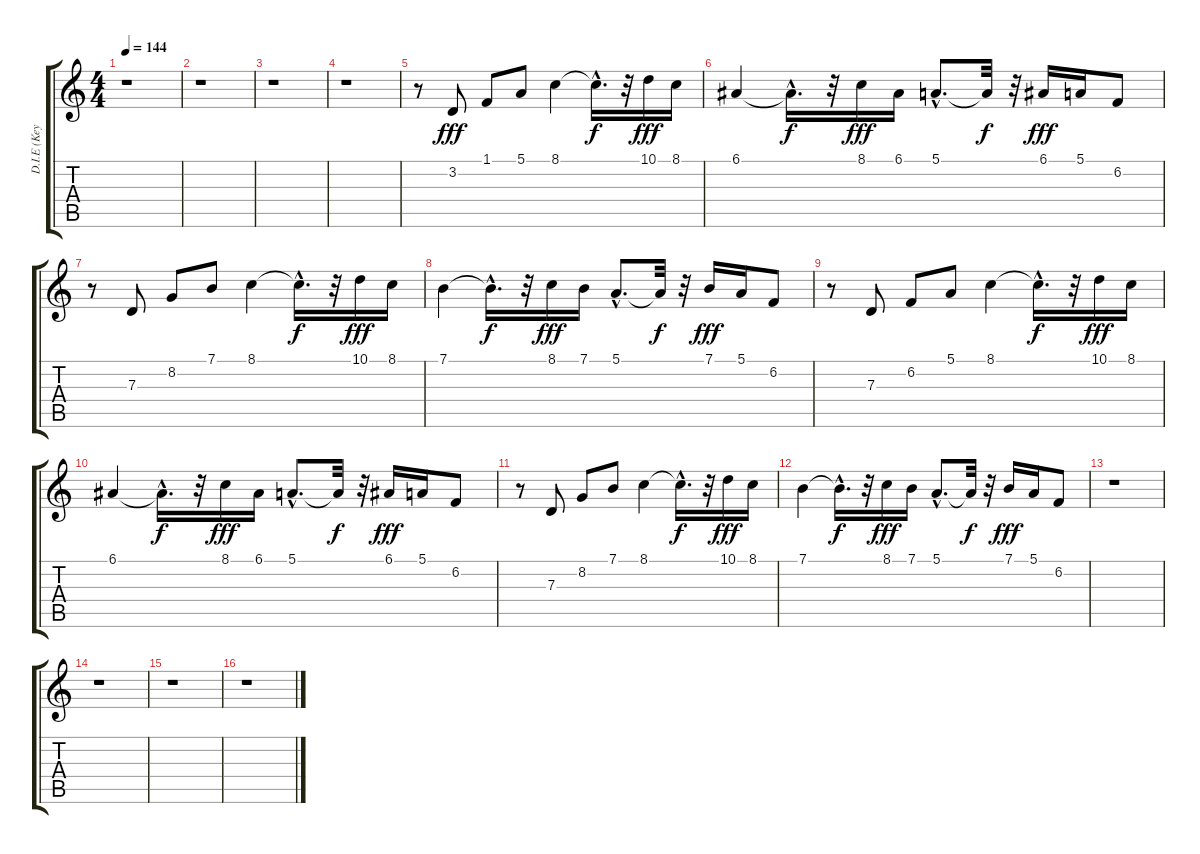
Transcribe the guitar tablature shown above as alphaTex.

\track ("D.I.E (Keyboards)" "D.I.E (Key") {instrument acousticgrandpiano}
\staff {score tabs}
\tuning (E4 B3 G3 D3 A2 E2) {hide}
\ts (4 4)
\tempo 144
\clef g2
\ks c
r.1{dy fff} |
r.1 |
r.1 |
r.1 |
r.8 3.2.8 1.1.8 5.1.8 8.1.4 8.1{hac t}.16{d dy f} r.32 10.1.16{dy fff} 8.1.16 |
6.1.4 6.1{hac t}.16{d dy f} r.32 8.1.16{dy fff} 6.1.16 5.1{hac}.8{d} 5.1{t}.32{dy f} r.32 6.1.16{dy fff} 5.1.16 6.2.8 |
r.8 7.3.8 8.2.8 7.1.8 8.1.4 8.1{hac t}.16{d dy f} r.32 10.1.16{dy fff} 8.1.16 |
7.1.4 7.1{hac t}.16{d dy f} r.32 8.1.16{dy fff} 7.1.16 5.1{hac}.8{d} 5.1{t}.32{dy f} r.32 7.1.16{dy fff} 5.1.16 6.2.8 |
r.8 7.3.8 6.2.8 5.1.8 8.1.4 8.1{hac t}.16{d dy f} r.32 10.1.16{dy fff} 8.1.16 |
6.1.4 6.1{hac t}.16{d dy f} r.32 8.1.16{dy fff} 6.1.16 5.1{hac}.8{d} 5.1{t}.32{dy f} r.32 6.1.16{dy fff} 5.1.16 6.2.8 |
r.8 7.3.8 8.2.8 7.1.8 8.1.4 8.1{hac t}.16{d dy f} r.32 10.1.16{dy fff} 8.1.16 |
7.1.4 7.1{hac t}.16{d dy f} r.32 8.1.16{dy fff} 7.1.16 5.1{hac}.8{d} 5.1{t}.32{dy f} r.32 7.1.16{dy fff} 5.1.16 6.2.8 |
r.1 |
r.1 |
r.1 |
r.1
